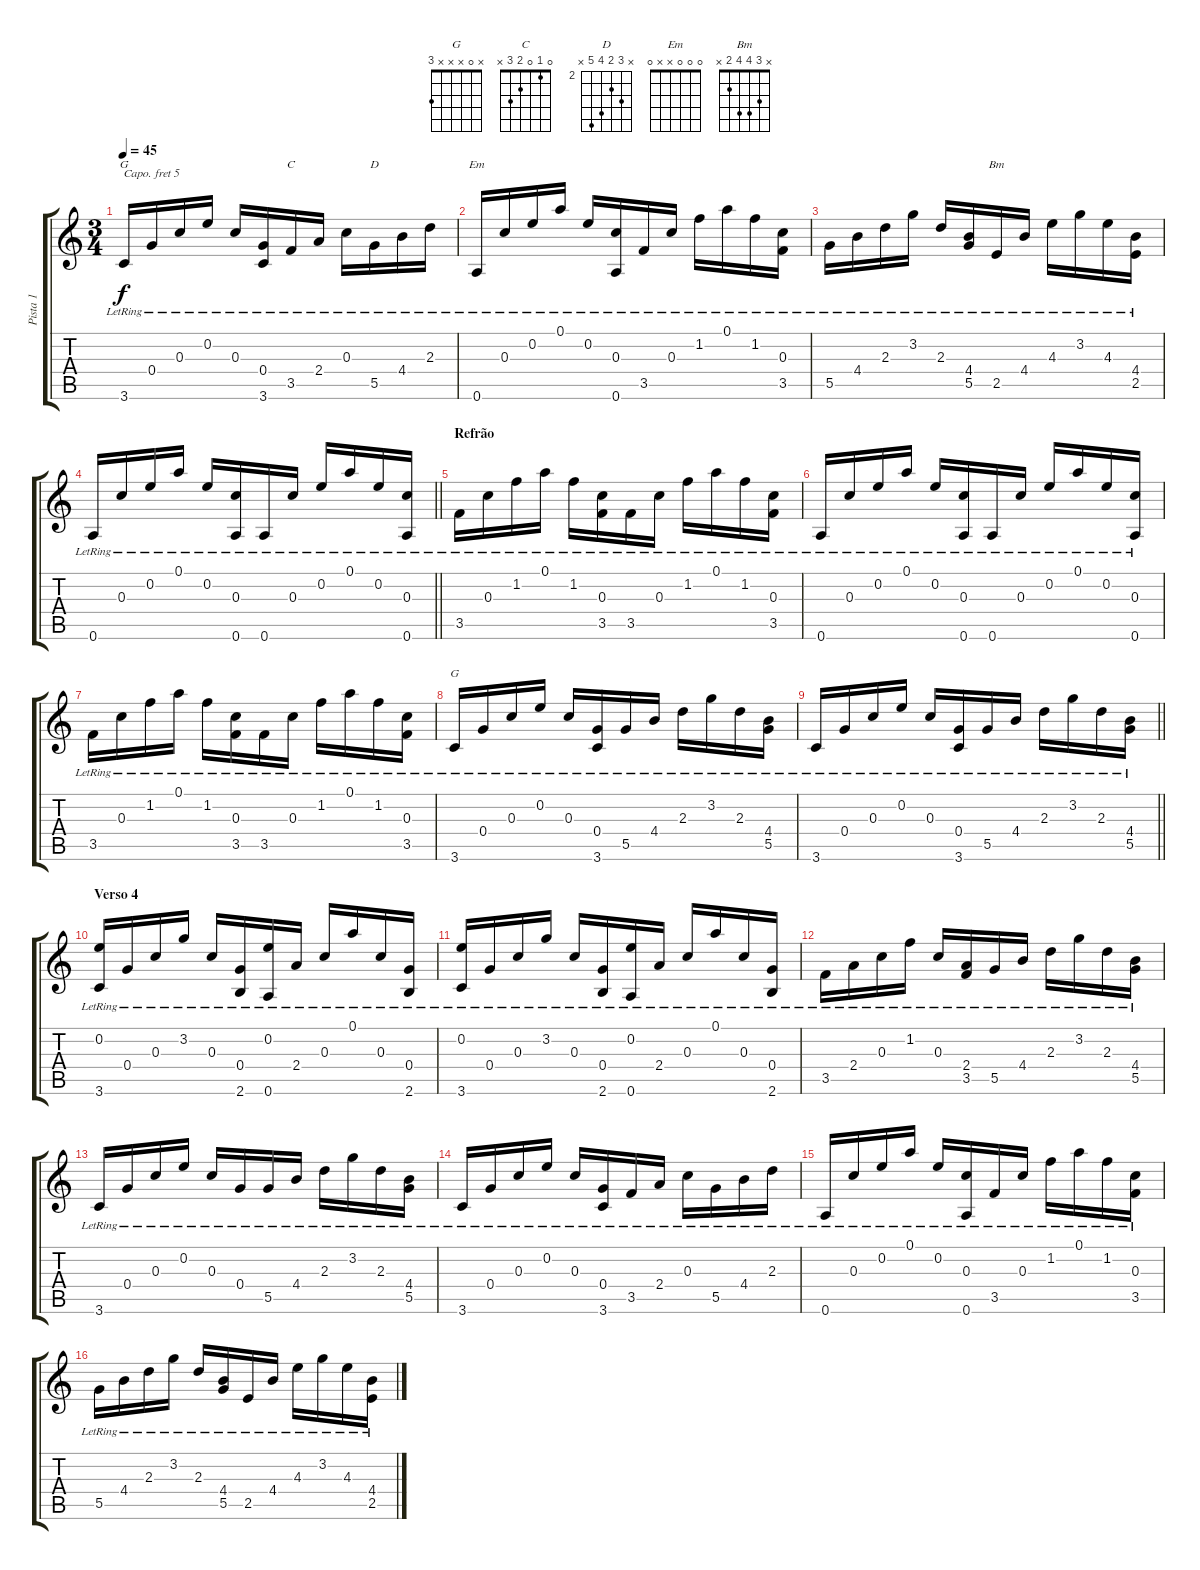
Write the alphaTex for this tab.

\track ("Pista 1" "Pista 1") {instrument acousticguitarsteel}
\staff {score tabs}
\capo 5
\tuning (E4 B3 G3 D3 A2 E2) {hide}
\chord ("G" x 0 0 0 x 3)
\chord ("C" 0 1 0 2 3 x)
\chord ("D" x 4 3 5 6 x) {firstfret 2}
\chord ("Em" 0 0 0 x x 0)
\chord ("Bm" x 3 4 4 2 x)
\chord ("G" x 0 x x x 3)
\ts (3 4)
\tempo 45
\clef g2
\ks c
3.6{lr}.16{ch "G" dy f} 0.4{lr}.16 0.3{lr}.16 0.2{lr}.16 0.3{lr}.16 (0.4{lr} 3.6{lr}).16 3.5{lr}.16{ch "C"} 2.4{lr}.16 0.3{lr}.16 5.5{lr}.16{ch "D"} 4.4{lr}.16 2.3{lr}.16 |
0.6{lr}.16{ch "Em"} 0.3{lr}.16 0.2{lr}.16 0.1{lr}.16 0.2{lr}.16 (0.3{lr} 0.6{lr}).16 3.5{lr}.16 0.3{lr}.16 1.2{lr}.16 0.1{lr}.16 1.2{lr}.16 (0.3{lr} 3.5{lr}).16 |
5.5{lr}.16 4.4{lr}.16 2.3{lr}.16 3.2{lr}.16 2.3{lr}.16 (4.4{lr} 5.5{lr}).16 2.5{lr}.16{ch "Bm"} 4.4{lr}.16 4.3{lr}.16 3.2{lr}.16 4.3{lr}.16 (4.4{lr} 2.5{lr}).16 |
\barLineRight lightlight
0.6{lr}.16 0.3{lr}.16 0.2{lr}.16 0.1{lr}.16 0.2{lr}.16 (0.3{lr} 0.6{lr}).16 0.6{lr}.16 0.3{lr}.16 0.2{lr}.16 0.1{lr}.16 0.2{lr}.16 (0.3{lr} 0.6{lr}).16 |
\section ("" "Refrão")
3.5{lr}.16 0.3{lr}.16 1.2{lr}.16 0.1{lr}.16 1.2{lr}.16 (0.3{lr} 3.5{lr}).16 3.5{lr}.16 0.3{lr}.16 1.2{lr}.16 0.1{lr}.16 1.2{lr}.16 (0.3{lr} 3.5{lr}).16 |
0.6{lr}.16 0.3{lr}.16 0.2{lr}.16 0.1{lr}.16 0.2{lr}.16 (0.3{lr} 0.6{lr}).16 0.6{lr}.16 0.3{lr}.16 0.2{lr}.16 0.1{lr}.16 0.2{lr}.16 (0.3{lr} 0.6{lr}).16 |
3.5{lr}.16 0.3{lr}.16 1.2{lr}.16 0.1{lr}.16 1.2{lr}.16 (0.3{lr} 3.5{lr}).16 3.5{lr}.16 0.3{lr}.16 1.2{lr}.16 0.1{lr}.16 1.2{lr}.16 (0.3{lr} 3.5{lr}).16 |
3.6{lr}.16{ch "G"} 0.4{lr}.16 0.3{lr}.16 0.2{lr}.16 0.3{lr}.16 (0.4{lr} 3.6{lr}).16 5.5{lr}.16 4.4{lr}.16 2.3{lr}.16 3.2{lr}.16 2.3{lr}.16 (4.4{lr} 5.5{lr}).16 |
\barLineRight lightlight
3.6{lr}.16 0.4{lr}.16 0.3{lr}.16 0.2{lr}.16 0.3{lr}.16 (0.4{lr} 3.6{lr}).16 5.5{lr}.16 4.4{lr}.16 2.3{lr}.16 3.2{lr}.16 2.3{lr}.16 (4.4{lr} 5.5{lr}).16 |
\section ("" "Verso 4")
(0.2{lr} 3.6{lr}).16 0.4{lr}.16 0.3{lr}.16 3.2{lr}.16 0.3{lr}.16 (0.4{lr} 2.6{lr}).16 (0.2{lr} 0.6{lr}).16 2.4{lr}.16 0.3{lr}.16 0.1{lr}.16 0.3{lr}.16 (0.4{lr} 2.6{lr}).16 |
(0.2{lr} 3.6{lr}).16 0.4{lr}.16 0.3{lr}.16 3.2{lr}.16 0.3{lr}.16 (0.4{lr} 2.6{lr}).16 (0.2{lr} 0.6{lr}).16 2.4{lr}.16 0.3{lr}.16 0.1{lr}.16 0.3{lr}.16 (0.4{lr} 2.6{lr}).16 |
3.5{lr}.16 2.4{lr}.16 0.3{lr}.16 1.2{lr}.16 0.3{lr}.16 (2.4{lr} 3.5{lr}).16 5.5{lr}.16 4.4{lr}.16 2.3{lr}.16 3.2{lr}.16 2.3{lr}.16 (4.4{lr} 5.5{lr}).16 |
3.6{lr}.16 0.4{lr}.16 0.3{lr}.16 0.2{lr}.16 0.3{lr}.16 0.4{lr}.16 5.5{lr}.16 4.4{lr}.16 2.3{lr}.16 3.2{lr}.16 2.3{lr}.16 (4.4{lr} 5.5{lr}).16 |
3.6{lr}.16 0.4{lr}.16 0.3{lr}.16 0.2{lr}.16 0.3{lr}.16 (0.4{lr} 3.6{lr}).16 3.5{lr}.16 2.4{lr}.16 0.3{lr}.16 5.5{lr}.16 4.4{lr}.16 2.3{lr}.16 |
0.6{lr}.16 0.3{lr}.16 0.2{lr}.16 0.1{lr}.16 0.2{lr}.16 (0.3{lr} 0.6{lr}).16 3.5{lr}.16 0.3{lr}.16 1.2{lr}.16 0.1{lr}.16 1.2{lr}.16 (0.3{lr} 3.5{lr}).16 |
5.5{lr}.16 4.4{lr}.16 2.3{lr}.16 3.2{lr}.16 2.3{lr}.16 (4.4{lr} 5.5{lr}).16 2.5{lr}.16 4.4{lr}.16 4.3{lr}.16 3.2{lr}.16 4.3{lr}.16 (4.4{lr} 2.5{lr}).16
